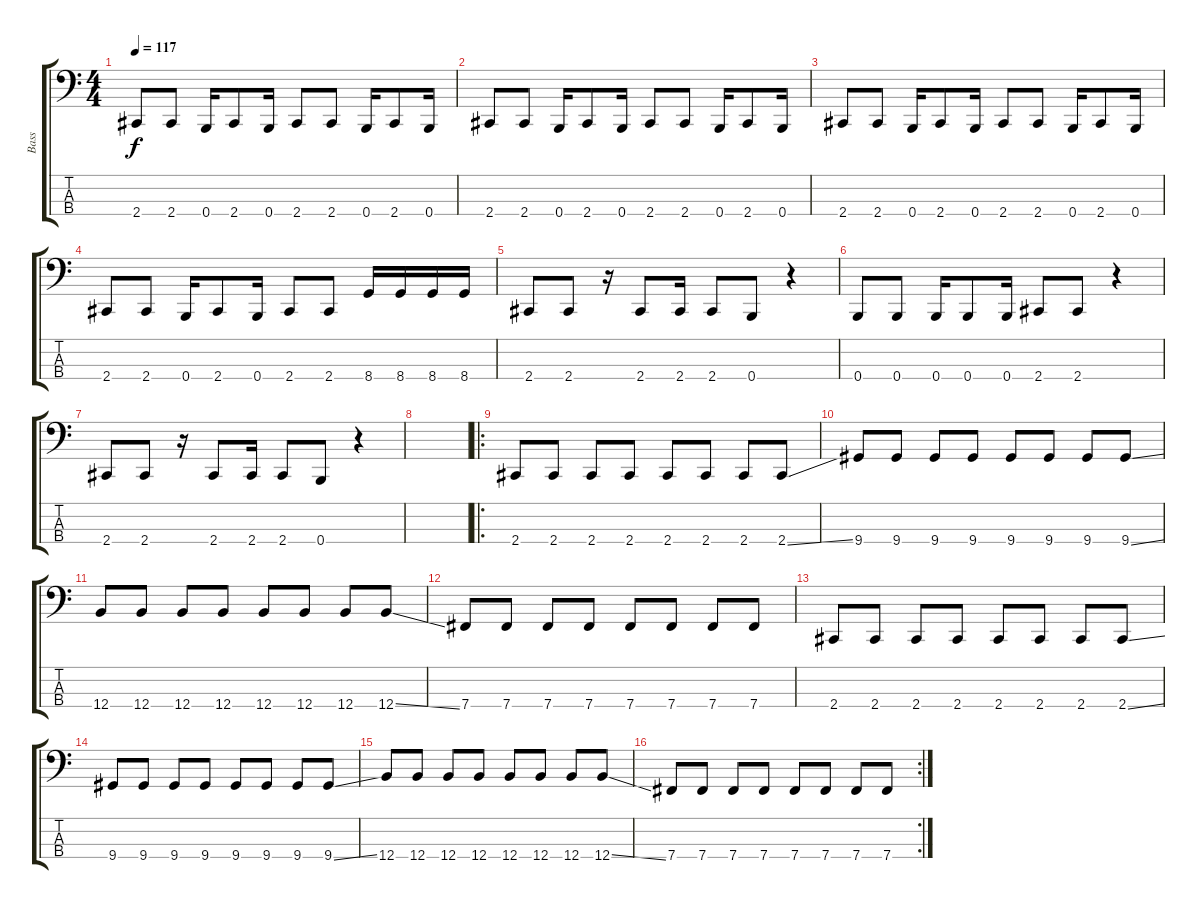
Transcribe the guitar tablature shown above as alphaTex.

\track ("Bass" "Bass") {instrument electricbassfinger}
\staff {score tabs}
\tuning (E2 B1 Gb1 B0) {hide}
\ts (4 4)
\tempo 117
\clef f4
\ks c
2.4.8{dy f} 2.4.8 0.4.16 2.4.8 0.4.16 2.4.8 2.4.8 0.4.16 2.4.8 0.4.16 |
2.4.8 2.4.8 0.4.16 2.4.8 0.4.16 2.4.8 2.4.8 0.4.16 2.4.8 0.4.16 |
2.4.8 2.4.8 0.4.16 2.4.8 0.4.16 2.4.8 2.4.8 0.4.16 2.4.8 0.4.16 |
2.4.8 2.4.8 0.4.16 2.4.8 0.4.16 2.4.8 2.4.8 8.4.16 8.4.16 8.4.16 8.4.16 |
2.4.8{volume 5} 2.4.8 r.16 2.4.8 2.4.16 2.4.8 0.4.8 r.4 |
0.4.8 0.4.8 0.4.16 0.4.8 0.4.16 2.4.8 2.4.8 r.4 |
2.4.8 2.4.8 r.16 2.4.8 2.4.16 2.4.8 0.4.8 r.4 |
|
\ro
2.4.8 2.4.8 2.4.8 2.4.8 2.4.8 2.4.8 2.4.8 2.4{ss}.8 |
9.4.8 9.4.8 9.4.8 9.4.8 9.4.8 9.4.8 9.4.8 9.4{ss}.8 |
12.4.8 12.4.8 12.4.8 12.4.8 12.4.8 12.4.8 12.4.8 12.4{ss}.8 |
7.4.8 7.4.8 7.4.8 7.4.8 7.4.8 7.4.8 7.4.8 7.4.8 |
2.4.8 2.4.8 2.4.8 2.4.8 2.4.8 2.4.8 2.4.8 2.4{ss}.8 |
9.4.8 9.4.8 9.4.8 9.4.8 9.4.8 9.4.8 9.4.8 9.4{ss}.8 |
12.4.8 12.4.8 12.4.8 12.4.8 12.4.8 12.4.8 12.4.8 12.4{ss}.8 |
\rc 2
7.4.8 7.4.8 7.4.8 7.4.8 7.4.8 7.4.8 7.4.8 7.4.8
